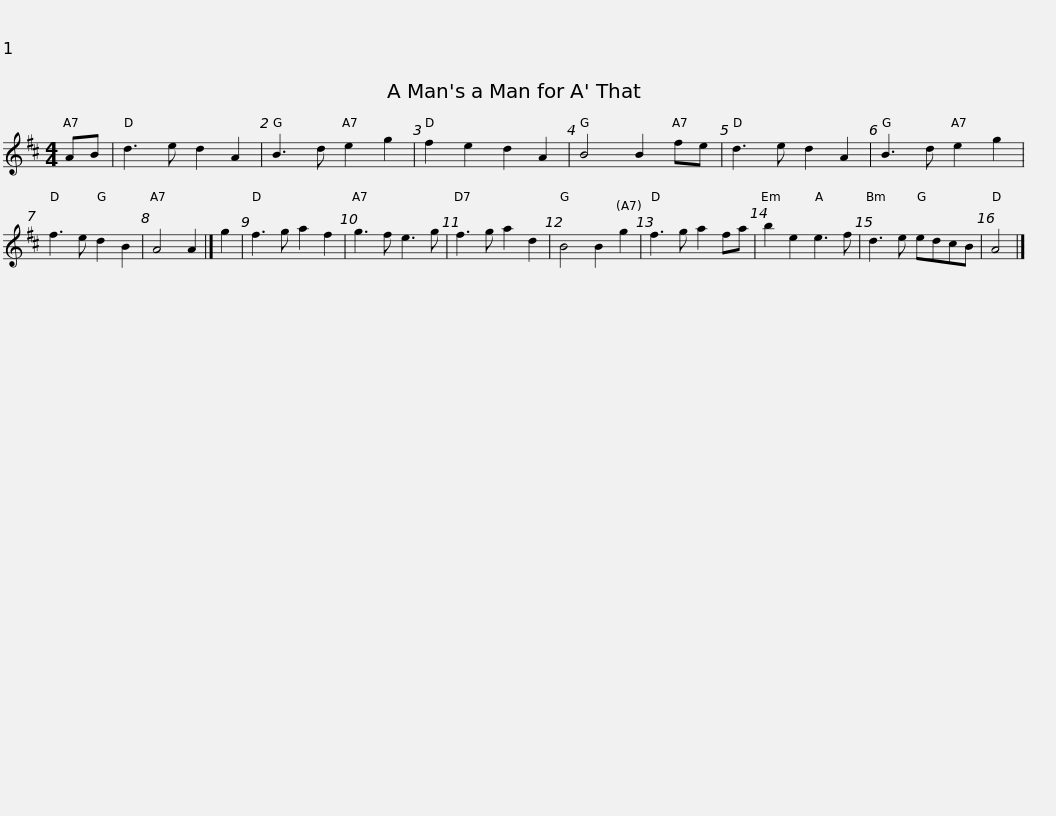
X:1
L:1/8
M:4/4
I:linebreak $
K:D
V:1 treble
V:1
 AB | d3 e d2 A2 | B3 d e2 g2 | f2 e2 d2 A2 | B4 B2 fe | %5
 d3 e d2 A2 | B3 d e2 g2 | f3 e d2 B2 | A4 A2 |] g2 |$ %10
 f3 g a2 f2 | g3 f e3 g | f3 g a2 d2 | B4 B2 g2 | f3 g a2 fa | %15
 b2 e2 e3 f | d3 e edcB | A4 |] %18
